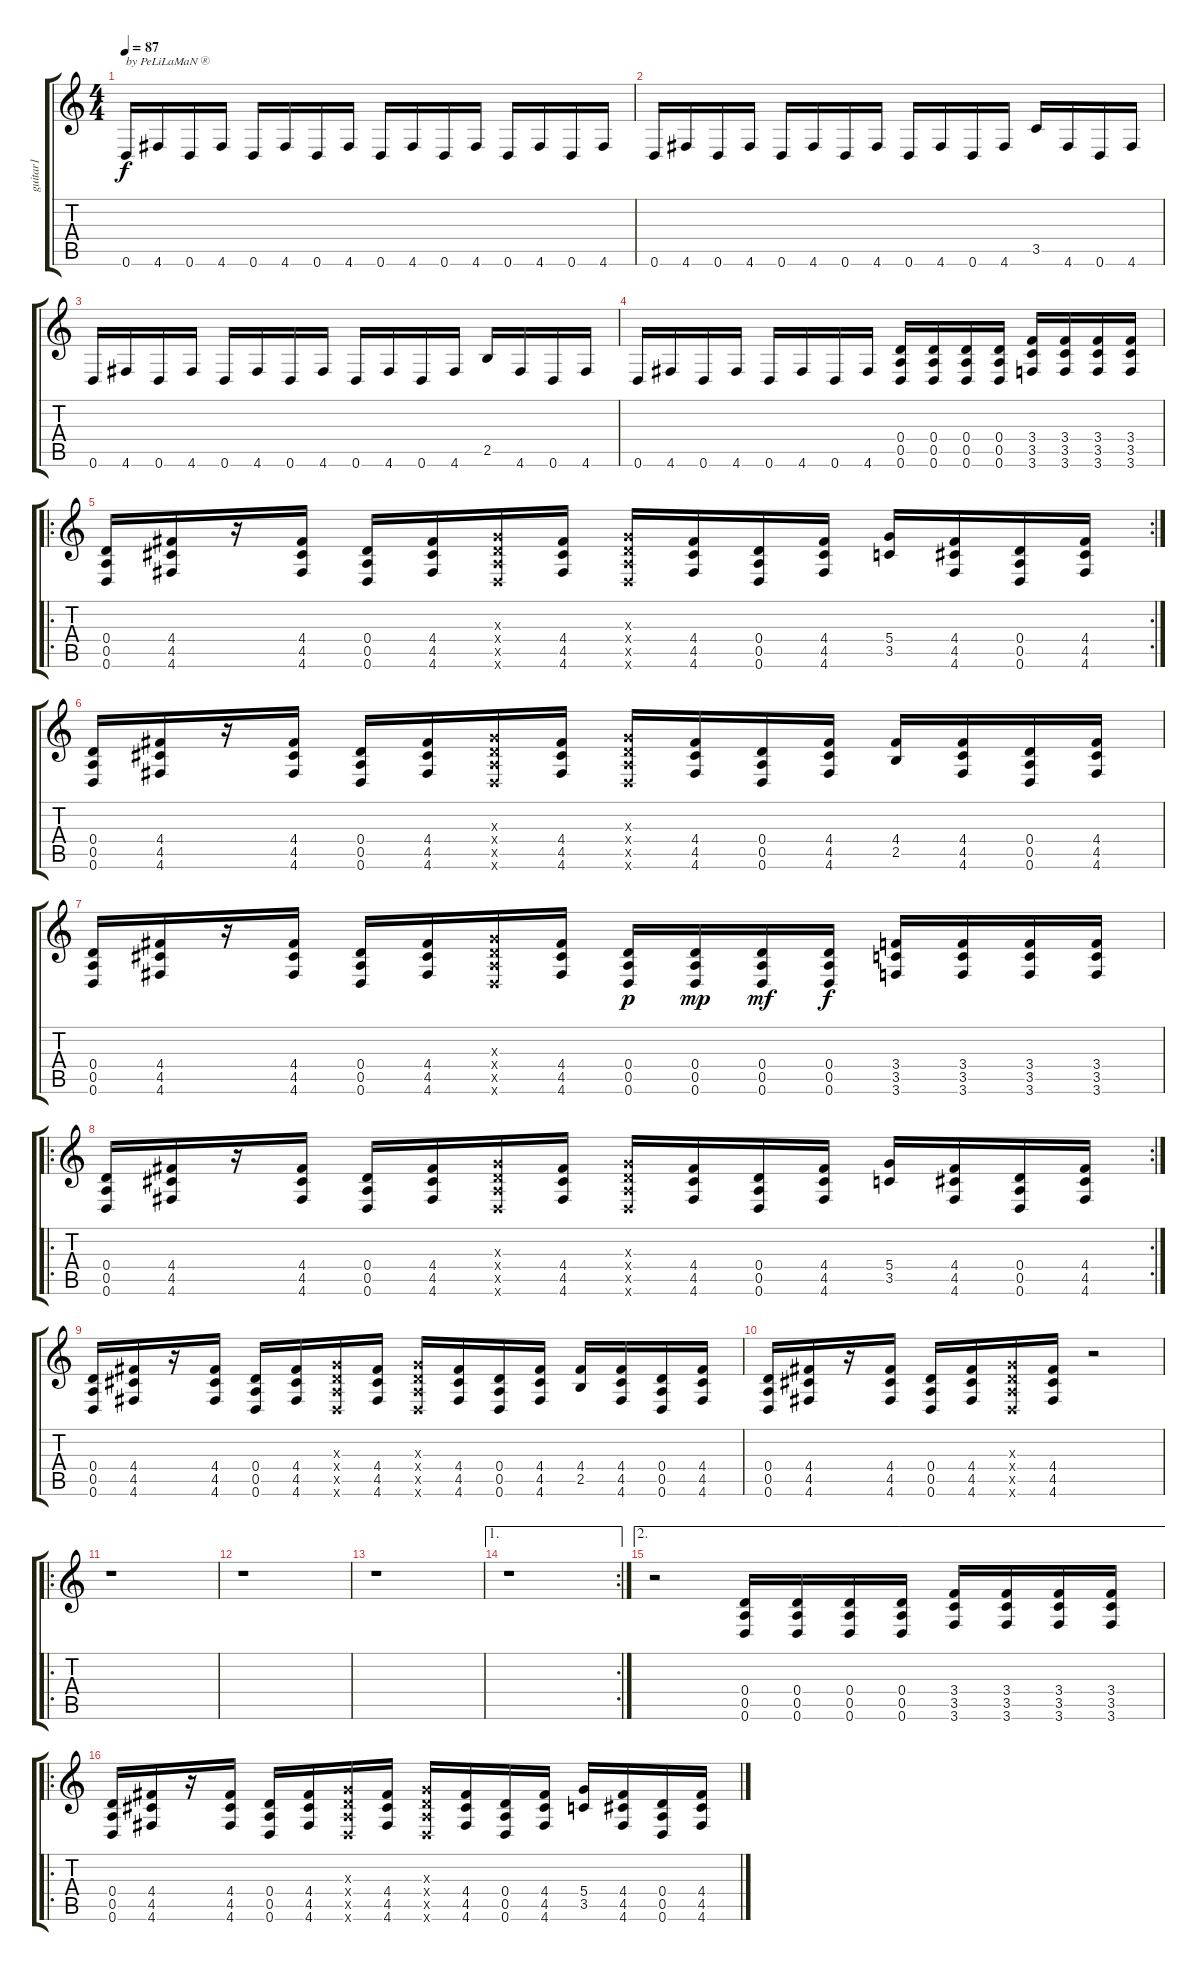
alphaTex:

\track ("guitar1" "guitar1") {instrument overdrivenguitar}
\staff {score tabs}
\tuning (E4 B3 G3 D3 A2 D2) {hide}
\ts (4 4)
\tempo 87
\clef g2
\ks c
0.6.16{txt "by PeLiLaMaN ®" dy f instrument overdrivenguitar} 4.6.16 0.6.16 4.6.16 0.6.16 4.6.16 0.6.16 4.6.16 0.6.16 4.6.16 0.6.16 4.6.16 0.6.16 4.6.16 0.6.16 4.6.16 |
0.6.16 4.6.16 0.6.16 4.6.16 0.6.16 4.6.16 0.6.16 4.6.16 0.6.16 4.6.16 0.6.16 4.6.16 3.5.16 4.6.16 0.6.16 4.6.16 |
0.6.16 4.6.16 0.6.16 4.6.16 0.6.16 4.6.16 0.6.16 4.6.16 0.6.16 4.6.16 0.6.16 4.6.16 2.5.16 4.6.16 0.6.16 4.6.16 |
0.6.16 4.6.16 0.6.16 4.6.16 0.6.16 4.6.16 0.6.16 4.6.16 (0.4 0.5 0.6).16 (0.4 0.5 0.6).16 (0.4 0.5 0.6).16 (0.4 0.5 0.6).16 (3.4 3.5 3.6).16 (3.4 3.5 3.6).16 (3.4 3.5 3.6).16 (3.4 3.5 3.6).16 |
\ro
\rc 2
(0.4 0.5 0.6).16 (4.4 4.5 4.6).16 r.16 (4.4 4.5 4.6).16 (0.4 0.5 0.6).16 (4.4 4.5 4.6).16 (0.3{x} 0.4{x} 0.5{x} 0.6{x}).16 (4.4 4.5 4.6).16 (0.3{x} 0.4{x} 0.5{x} 0.6{x}).16 (4.4 4.5 4.6).16 (0.4 0.5 0.6).16 (4.4 4.5 4.6).16 (5.4 3.5).16 (4.4 4.5 4.6).16 (0.4 0.5 0.6).16 (4.4 4.5 4.6).16 |
(0.4 0.5 0.6).16 (4.4 4.5 4.6).16 r.16 (4.4 4.5 4.6).16 (0.4 0.5 0.6).16 (4.4 4.5 4.6).16 (0.3{x} 0.4{x} 0.5{x} 0.6{x}).16 (4.4 4.5 4.6).16 (0.3{x} 0.4{x} 0.5{x} 0.6{x}).16 (4.4 4.5 4.6).16 (0.4 0.5 0.6).16 (4.4 4.5 4.6).16 (4.4 2.5).16 (4.4 4.5 4.6).16 (0.4 0.5 0.6).16 (4.4 4.5 4.6).16 |
(0.4 0.5 0.6).16 (4.4 4.5 4.6).16 r.16 (4.4 4.5 4.6).16 (0.4 0.5 0.6).16 (4.4 4.5 4.6).16 (0.3{x} 0.4{x} 0.5{x} 0.6{x}).16 (4.4 4.5 4.6).16 (0.4 0.5 0.6).16{dy p} (0.4 0.5 0.6).16{dy mp} (0.4 0.5 0.6).16{dy mf} (0.4 0.5 0.6).16{dy f} (3.4 3.5 3.6).16 (3.4 3.5 3.6).16 (3.4 3.5 3.6).16 (3.4 3.5 3.6).16 |
\ro
\rc 2
(0.4 0.5 0.6).16 (4.4 4.5 4.6).16 r.16 (4.4 4.5 4.6).16 (0.4 0.5 0.6).16 (4.4 4.5 4.6).16 (0.3{x} 0.4{x} 0.5{x} 0.6{x}).16 (4.4 4.5 4.6).16 (0.3{x} 0.4{x} 0.5{x} 0.6{x}).16 (4.4 4.5 4.6).16 (0.4 0.5 0.6).16 (4.4 4.5 4.6).16 (5.4 3.5).16 (4.4 4.5 4.6).16 (0.4 0.5 0.6).16 (4.4 4.5 4.6).16 |
(0.4 0.5 0.6).16 (4.4 4.5 4.6).16 r.16 (4.4 4.5 4.6).16 (0.4 0.5 0.6).16 (4.4 4.5 4.6).16 (0.3{x} 0.4{x} 0.5{x} 0.6{x}).16 (4.4 4.5 4.6).16 (0.3{x} 0.4{x} 0.5{x} 0.6{x}).16 (4.4 4.5 4.6).16 (0.4 0.5 0.6).16 (4.4 4.5 4.6).16 (4.4 2.5).16 (4.4 4.5 4.6).16 (0.4 0.5 0.6).16 (4.4 4.5 4.6).16 |
(0.4 0.5 0.6).16 (4.4 4.5 4.6).16 r.16 (4.4 4.5 4.6).16 (0.4 0.5 0.6).16 (4.4 4.5 4.6).16 (0.3{x} 0.4{x} 0.5{x} 0.6{x}).16 (4.4 4.5 4.6).16 r.2 |
\ro
r.1 |
r.1 |
r.1 |
\ae 1
\rc 2
r.1 |
\ae 2
r.2 (0.4 0.5 0.6).16 (0.4 0.5 0.6).16 (0.4 0.5 0.6).16 (0.4 0.5 0.6).16 (3.4 3.5 3.6).16 (3.4 3.5 3.6).16 (3.4 3.5 3.6).16 (3.4 3.5 3.6).16 |
\ro
(0.4 0.5 0.6).16 (4.4 4.5 4.6).16 r.16 (4.4 4.5 4.6).16 (0.4 0.5 0.6).16 (4.4 4.5 4.6).16 (0.3{x} 0.4{x} 0.5{x} 0.6{x}).16 (4.4 4.5 4.6).16 (0.3{x} 0.4{x} 0.5{x} 0.6{x}).16 (4.4 4.5 4.6).16 (0.4 0.5 0.6).16 (4.4 4.5 4.6).16 (5.4 3.5).16 (4.4 4.5 4.6).16 (0.4 0.5 0.6).16 (4.4 4.5 4.6).16
